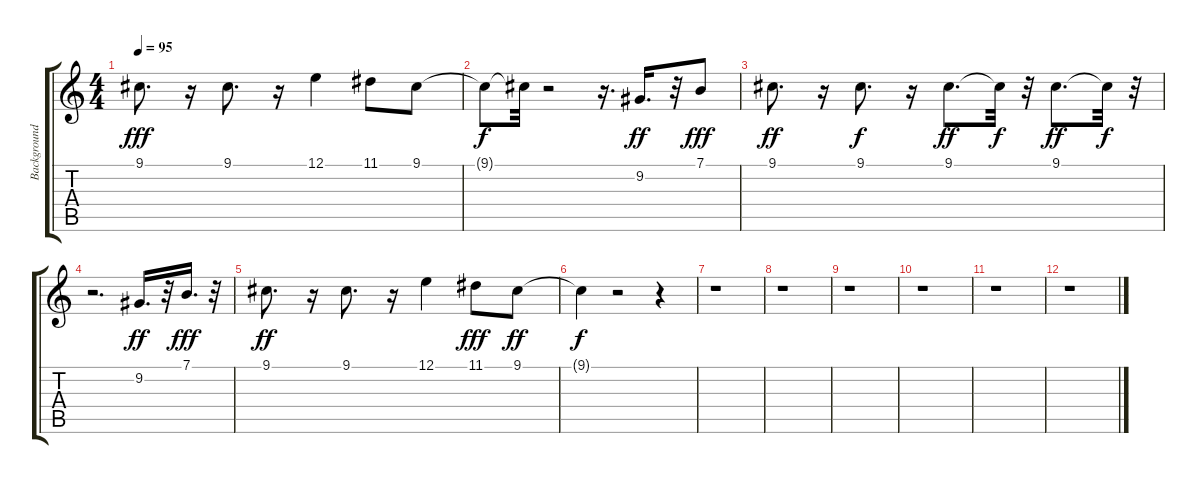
\track ("Background Vocals" "Background") {instrument choiraahs}
\staff {score tabs}
\tuning (E4 B3 G3 D3 A2 E2) {hide}
\ts (4 4)
\tempo 95
\clef g2
\ks c
9.1.8{d dy fff} r.16 9.1.8{d} r.16 12.1.4 11.1.8 9.1.8 |
9.1{t}.8{dy f} 9.1{t}.32 r.2 r.16{d} 9.2.16{d dy ff} r.32 7.1.8{dy fff} |
9.1.8{d dy ff} r.16 9.1.8{d dy f} r.16 9.1.8{d dy ff} 9.1{t}.32{dy f} r.32 9.1.8{d dy ff} 9.1{t}.32{dy f} r.32 |
r.2{d} 9.2.16{d dy ff} r.32 7.1.16{d dy fff} r.32 |
9.1.8{d dy ff} r.16 9.1.8{d} r.16 12.1.4 11.1.8{dy fff} 9.1.8{dy ff} |
9.1{t}.4{dy f} r.2 r.4 |
r.1 |
r.1 |
r.1 |
r.1 |
r.1 |
r.1
